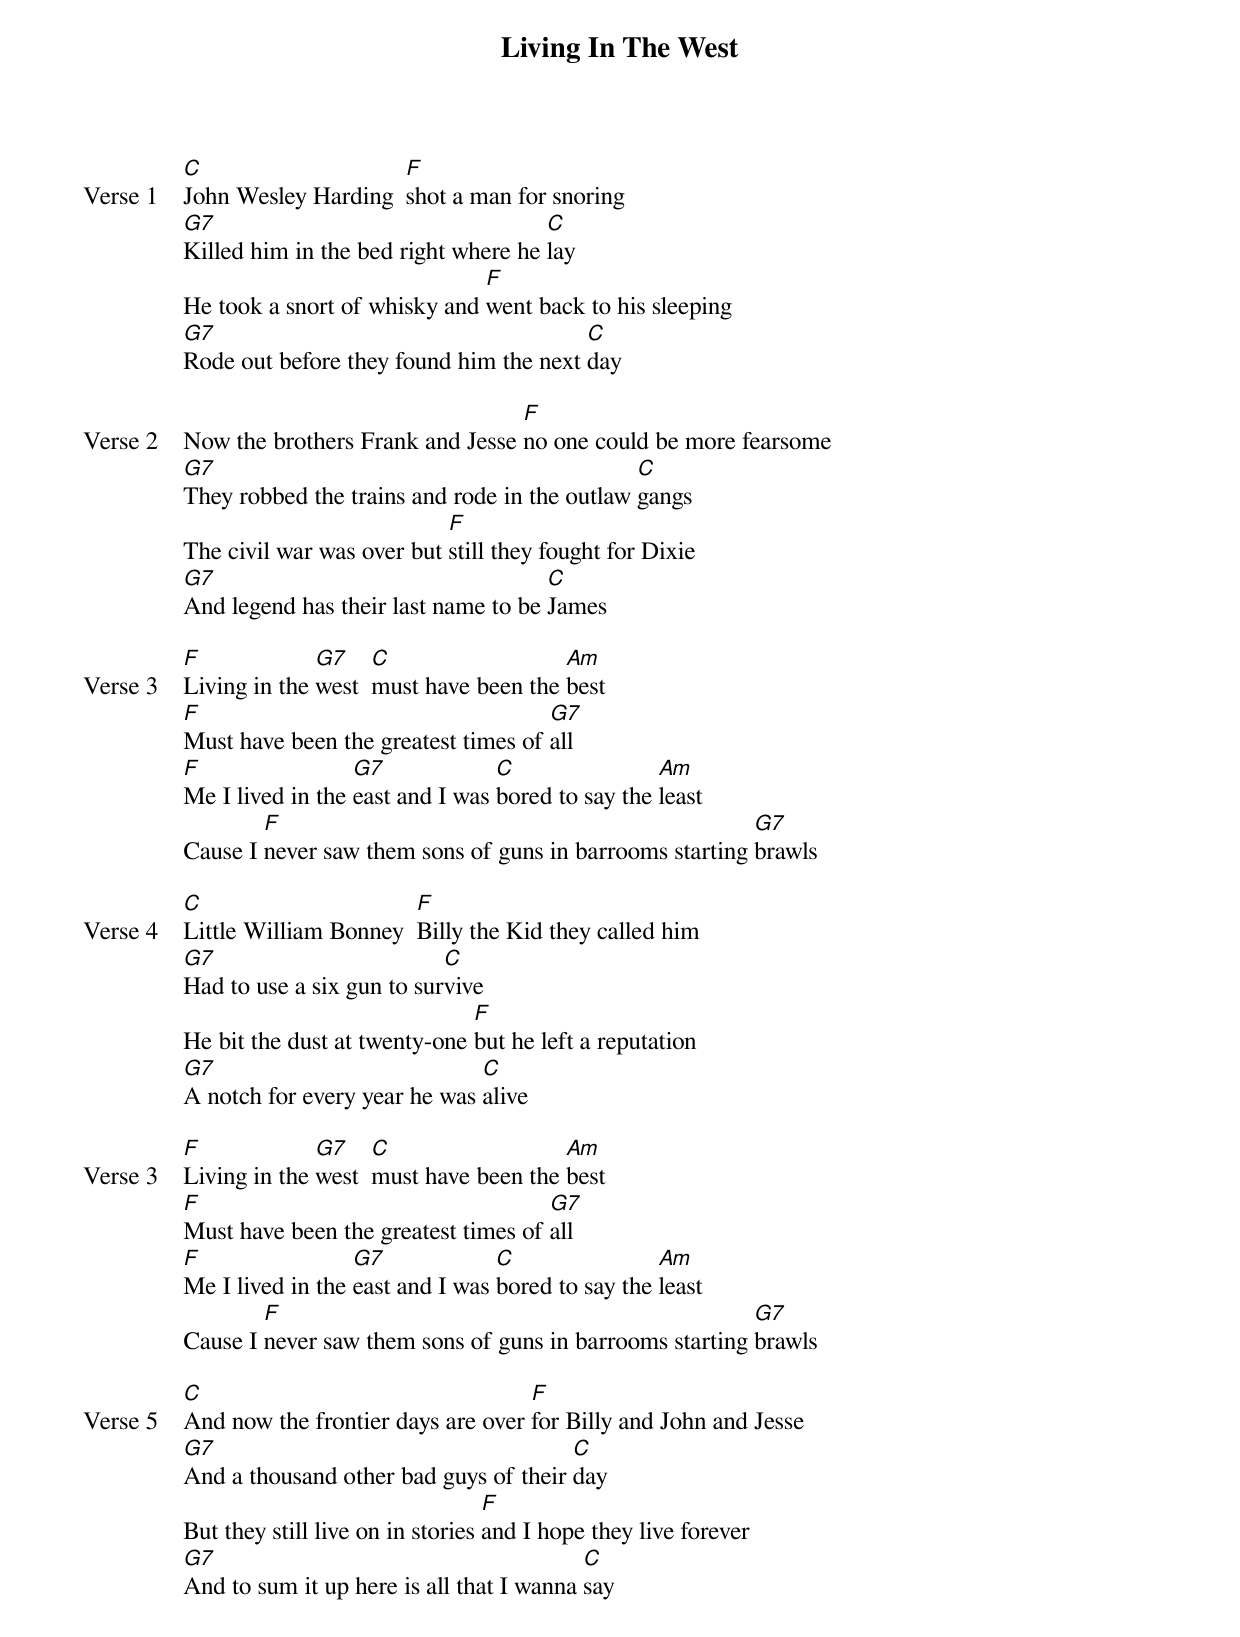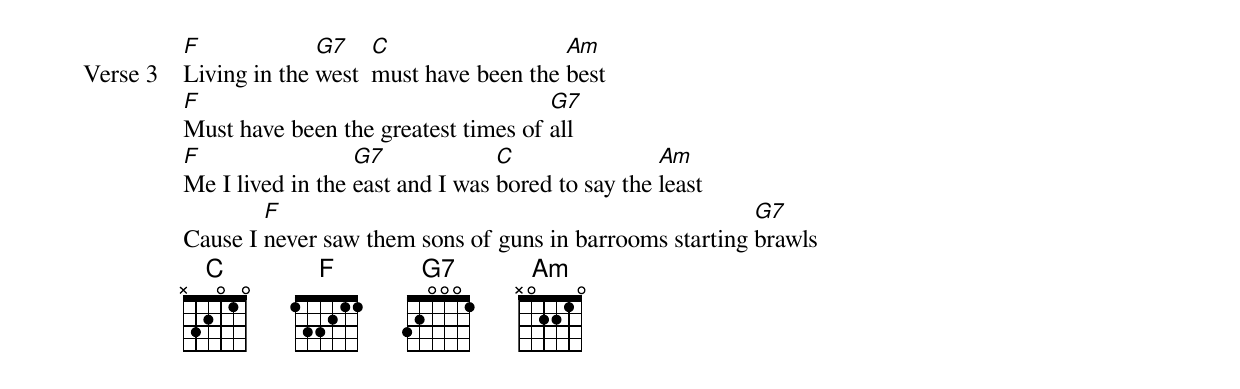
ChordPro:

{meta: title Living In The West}
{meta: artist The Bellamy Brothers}
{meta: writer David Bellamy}

{start_of_verse: Verse 1}
[C]John Wesley Harding  [F]shot a man for snoring
[G7]Killed him in the bed right where he [C]lay
He took a snort of whisky and [F]went back to his sleeping
[G7]Rode out before they found him the next [C]day
{end_of_verse}

{start_of_verse: Verse 2}
Now the brothers Frank and Jesse [F]no one could be more fearsome
[G7]They robbed the trains and rode in the outlaw [C]gangs
The civil war was over but [F]still they fought for Dixie
[G7]And legend has their last name to be [C]James
{end_of_verse}

{start_of_verse: Verse 3}
[F]Living in the [G7]west  [C]must have been the [Am]best
[F]Must have been the greatest times of [G7]all
[F]Me I lived in the [G7]east and I was [C]bored to say the [Am]least
Cause I [F]never saw them sons of guns in barrooms starting [G7]brawls
{end_of_verse}

{start_of_verse: Verse 4}
[C]Little William Bonney  [F]Billy the Kid they called him
[G7]Had to use a six gun to sur[C]vive
He bit the dust at twenty-one [F]but he left a reputation
[G7]A notch for every year he was [C]alive
{end_of_verse}

{start_of_verse: Verse 3}
[F]Living in the [G7]west  [C]must have been the [Am]best
[F]Must have been the greatest times of [G7]all
[F]Me I lived in the [G7]east and I was [C]bored to say the [Am]least
Cause I [F]never saw them sons of guns in barrooms starting [G7]brawls
{end_of_verse}

{start_of_verse: Verse 5}
[C]And now the frontier days are over [F]for Billy and John and Jesse
[G7]And a thousand other bad guys of their [C]day
But they still live on in stories [F]and I hope they live forever
[G7]And to sum it up here is all that I wanna [C]say
{end_of_verse}

{start_of_verse: Verse 3}
[F]Living in the [G7]west  [C]must have been the [Am]best
[F]Must have been the greatest times of [G7]all
[F]Me I lived in the [G7]east and I was [C]bored to say the [Am]least
Cause I [F]never saw them sons of guns in barrooms starting [G7]brawls
{end_of_verse}
